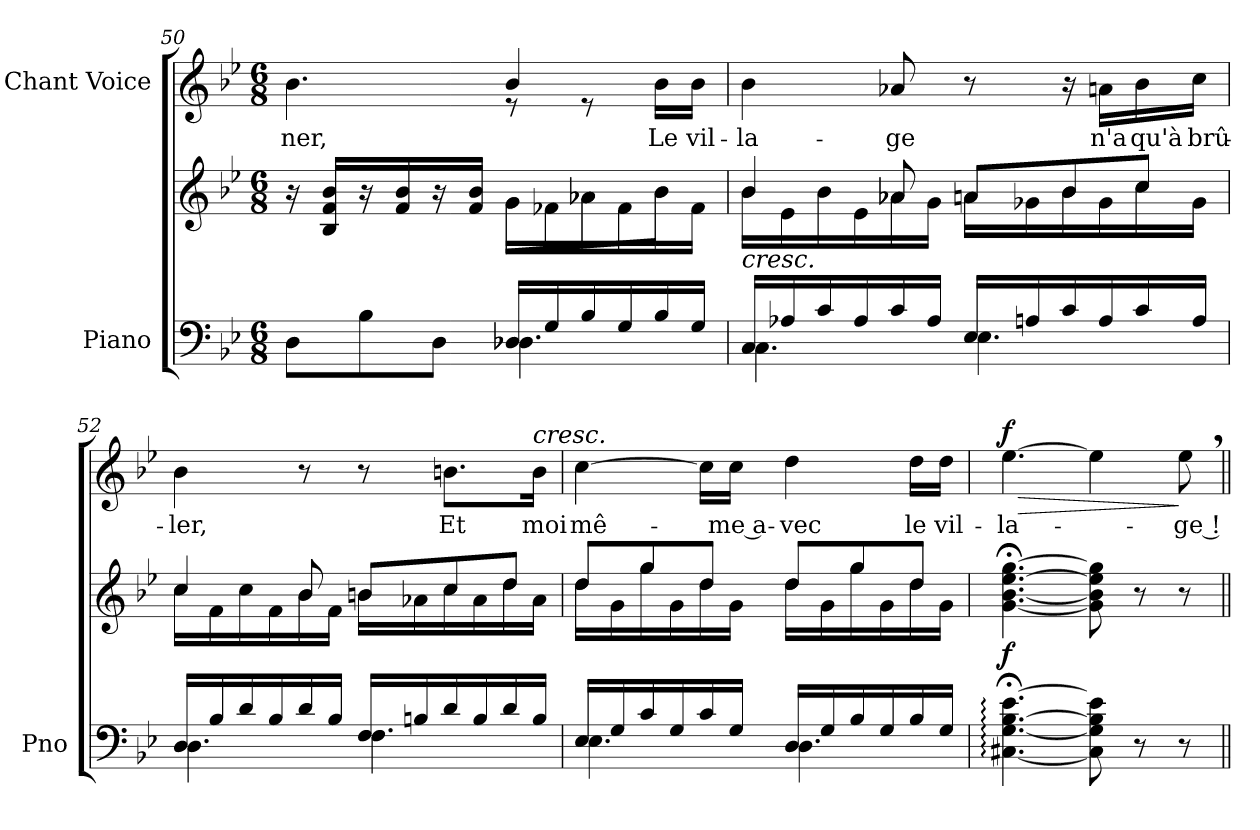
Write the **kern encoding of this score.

**kern	**kern	**dynam	**kern	**text	**dynam
*part2	*part2	*part2	*part1	*part1	*part1
*staff3	*staff2	*staff2/3	*staff1	*staff1	*staff1
*I"Piano	*	*	*I"Chant Voice	*	*
*I'Pno	*	*	*	*	*
!!LO:PB:g=z
*clefF4	*clefG2	*	*clefG2	*	*
*k[b-e-]	*k[b-e-]	*	*k[b-e-]	*	*
*M6/8	*M6/8	*	*M6/8	*	*
=50	=50	=50	=50	=50	=50
*^	*^	*	*	*	*
!	!	!	!	!	!	!LO:LY:b	!
*	*	*	*	*	*^	*	*
8D\L	4.ryy	16r	4.ryy	.	4.b-\	4.ryy	-ner,	.
.	.	16B-/ 16f/ 16b-/LL	.	.	.	.	.	.
8B-\	.	16r	.	.	.	.	.	.
.	.	16f/ 16b-/	.	.	.	.	.	.
8D\J	.	16r	.	.	.	.	.	.
.	.	16f/ 16b-/JJ	.	.	.	.	.	.
16D-X/LL	4.D-\	16g\LL	8g\L	.	4b-	8r	.	.
16G/	.	16f-X\	.	.	.	.	.	.
16B-/	.	16a-X\	8a-\	.	.	8r	.	.
16G/	.	16f-\	.	.	.	.	.	.
!	!	!	!	!	!	!	!LO:LY:b	!
16B-/	.	16b-\	8b-\J	.	16b-\LL	8ryy	Le	.
!	!	!	!	!	!	!	!LO:LY:b	!
16G/JJ	.	16f-\JJ	.	.	16b-\JJ	.	vil-	.
*	*	*	*	*	*v	*v	*	*
=51	=51	=51	=51	=51	=51	=51	=51
!	!	!LO:TX:b:i:t=cresc.	!	!	!	!	!
!	!	!	!	!	!	!LO:LY:b	!
16C/LL	4.C\	4b-/	16b-\LL	.	4b-\	-la-	.
16A-X/	.	.	16e-\	.	.	.	.
16c/	.	.	16b-\	.	.	.	.
16A-/	.	.	16e-\	.	.	.	.
!	!	!	!	!	!	!LO:LY:b	!
16c/	.	8a-X/	16a-\	.	8a-X/	-ge	.
16A-/JJ	.	.	16g\JJ	.	.	.	.
16E-/LL	4.E-\	8an/L	16a\LL	.	8r	.	.
16An/	.	.	16g-X\	.	.	.	.
16c/	.	8b-/	16b-\	.	16r	.	.
!	!	!	!	!	!	!LO:LY:b	!
16A/	.	.	16g-\	.	16an\LL	n'a	.
!	!	!	!	!	!	!LO:LY:b	!
16c/	.	8cc/J	16cc\	.	16b-\	qu'à	.
!	!	!	!	!	!	!LO:LY:b	!
16A/JJ	.	.	16g-\JJ	.	16cc\JJ	brû-	.
!!LO:LB:g=z
=52	=52	=52	=52	=52	=52	=52	=52
!	!	!	!	!	!	!LO:LY:b	!
16D/LL	4.D\	4cc/	16cc\LL	.	4b-\	-ler,	.
16B-/	.	.	16f\	.	.	.	.
16d/	.	.	16cc\	.	.	.	.
16B-/	.	.	16f\	.	.	.	.
16d/	.	8b-/	16b-\	.	8r	.	.
16B-/JJ	.	.	16f\JJ	.	.	.	.
16F/LL	4.F\	8bn/L	16b\LL	.	8r	.	.
16Bn/	.	.	16a-X\	.	.	.	.
!	!	!	!	!	!	!LO:LY:b	!
16d/	.	8cc/	16cc\	.	8.bn\L	Et	.
16B/	.	.	16a-\	.	.	.	.
16d/	.	8dd/J	16dd\	.	.	.	.
!	!	!	!	!	!LO:TX:a:i:t=cresc.	!	!
!	!	!	!	!	!	!LO:LY:b	!
16B/JJ	.	.	16a-\JJ	.	16b\Jk	moi	.
!!LO:PB:g=z
=53	=53	=53	=53	=53	=53	=53	=53
!	!	!	!	!	!	!LO:LY:b	!
16E-/LL	4.E-\	8dd/L	16dd\LL	.	[4cc\	mê-	.
16G/	.	.	16g\	.	.	.	.
16c/	.	8gg/	16gg\	.	.	.	.
16G/	.	.	16g\	.	.	.	.
16c/	.	8dd/J	16dd\	.	16cc\LL]	.	.
!	!	!	!	!	!	!LO:LY:b	!
16G/JJ	.	.	16g\JJ	.	16cc\JJ	me a-	.
!	!	!	!	!	!	!LO:LY:b	!
16D/LL	4.D\	8dd/L	16dd\LL	.	4dd\	-vec	.
16G/	.	.	16g\	.	.	.	.
16B-/	.	8gg/	16gg\	.	.	.	.
16G/	.	.	16g\	.	.	.	.
!	!	!	!	!	!	!LO:LY:b	!
16B-/	.	8dd/J	16dd\	.	16dd\LL	le	.
!	!	!	!	!	!	!LO:LY:b	!
16G/JJ	.	.	16g\JJ	.	16dd\JJ	vil-	.
*v	*v	*	*	*	*	*	*
=54	=54	=54	=54	=54	=54	=54
!	!	!	!LO:DY:b	!	!LO:LY:b	!LO:HP:b
!	!	!	!	!	!	!LO:DY:n=1:a
*	*v	*v	*	*	*	*
[4.C#X\:;< [>4.G\:;< [4.B-\:;< [4.e-\:;<	[4.g\;< [<4.b-\;< [4.ee-\;< [4.gg\;<	f	[4.ee-\	-la-	> f
8C#\] 8G\] 8B-\] 8e-\]	8g\] 8b-\] 8ee-\] 8gg\]	.	4ee-\]	.	.
8r	8r	.	.	.	.
!	!	!	!	!LO:LY:b	!
8r	8r	.	8ee-,\	-ge !	]
=||	=||	=||	=||	=||	=||
*-	*-	*-	*-	*-	*-
